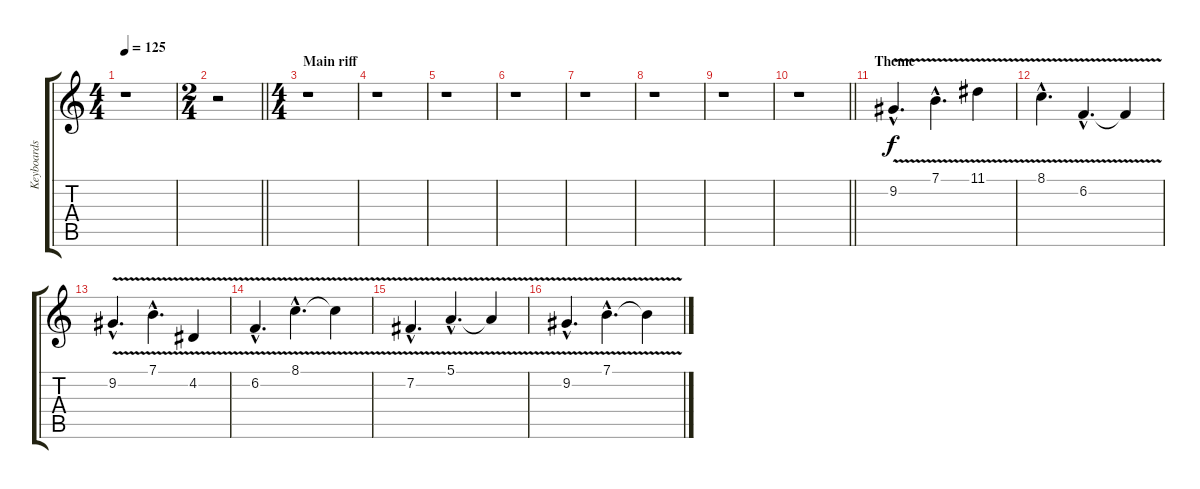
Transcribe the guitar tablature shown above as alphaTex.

\track ("Keyboards" "Keyboards") {instrument vibraphone}
\staff {score tabs}
\tuning (E4 B3 G3 D3 A2 E2) {hide}
\ts (4 4)
\tempo 125
\clef g2
\ks c
r.1{dy f} |
\ts (2 4)
\barLineRight lightlight
r.2 |
\ts (4 4)
\section ("" "Main riff")
r.1 |
r.1 |
r.1 |
r.1 |
r.1 |
r.1 |
r.1 |
\barLineRight lightlight
r.1 |
\section ("" "Theme")
9.2{v hac}.4{d} 7.1{v hac}.4{d} 11.1{v}.4 |
8.1{v hac}.4{d} 6.2{v hac}.4{d} 6.2{t}.4 |
9.2{v hac}.4{d} 7.1{v hac}.4{d} 4.2{v}.4 |
6.2{v hac}.4{d} 8.1{v hac}.4{d} 8.1{t}.4 |
7.2{v hac}.4{d} 5.1{v hac}.4{d} 5.1{t}.4 |
9.2{v hac}.4{d} 7.1{v hac}.4{d} 7.1{t}.4
